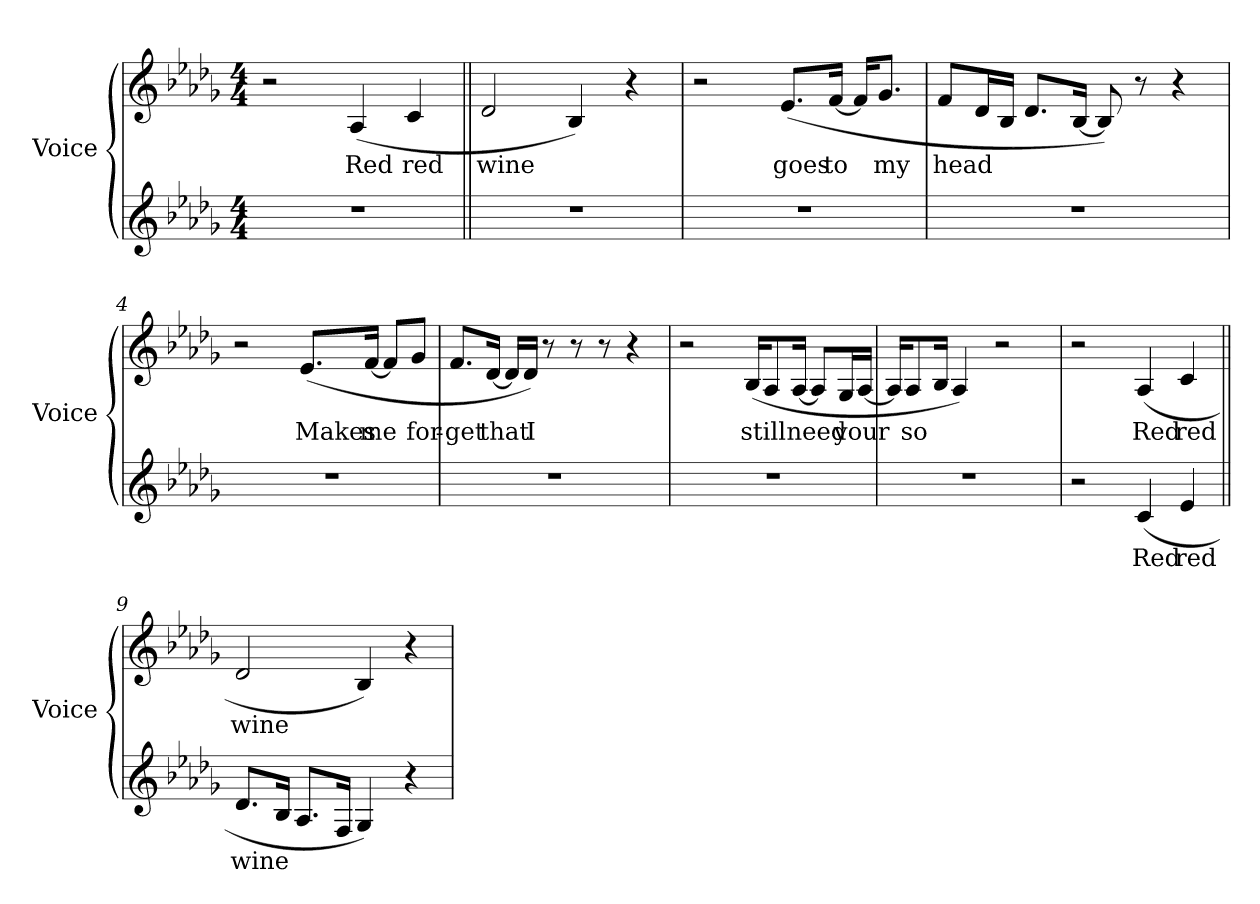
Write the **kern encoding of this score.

**kern	**text	**kern	**text
*part2	*part2	*part1	*part1
*staff2	*staff2	*staff1	*staff1
*I"Voice	*	*I"Voice	*
*I'Voice	*	*I'Voice	*
!!LO:PB:g=z
*clefG2	*	*clefG2	*
*k[b-e-a-d-g-]	*	*k[b-e-a-d-g-]	*
*D-:	*	*D-:	*
*M4/4	*	*M4/4	*
=1	=1	=1	=1
1r	.	2r	.
!	!	!	!LO:LY:b:color=#000000
.	.	(4A-i/	Red
!	!	!	!LO:LY:b:color=#000000
.	.	4ci/	red
=1||	=1||	=1||	=1||
!	!	!	!LO:LY:b:color=#000000
1r	.	2d-i/	wine
.	.	4B-i/)	.
.	.	4r	.
=2	=2	=2	=2
1r	.	2r	.
!	!	!	!LO:LY:b:color=#000000
.	.	(8.e-i/L	goes
!	!	!	!LO:LY:b:color=#000000
.	.	[16fi/Jk	to
.	.	16fi/KL]	.
!	!	!	!LO:LY:b:color=#000000
.	.	8.g-i/J	my
=3	=3	=3	=3
!	!	!	!LO:LY:b:color=#000000
1r	.	8fi/L	head
.	.	16d-i/L	.
.	.	16B-i/JJ	.
.	.	8.d-i/L	.
.	.	[16B-i/Jk	.
.	.	8B-i/])	.
.	.	8r	.
.	.	4r	.
!!LO:LB:g=z
=4	=4	=4	=4
1r	.	2r	.
!	!	!	!LO:LY:b:color=#000000
.	.	(8.e-i/L	Makes
!	!	!	!LO:LY:b:color=#000000
.	.	[16fi/Jk	me
.	.	8fi/L]	.
!	!	!	!LO:LY:b:color=#000000
.	.	8g-i/J	for-
=5	=5	=5	=5
!	!	!	!LO:LY:b:color=#000000
1r	.	8.fi/L	-get
!	!	!	!LO:LY:b:color=#000000
.	.	[16d-i/Jk	that
.	.	16d-i/LL]	.
!	!	!	!LO:LY:b:color=#000000
.	.	16d-i/JJ)	I
.	.	8r	.
.	.	8r	.
.	.	8r	.
.	.	4r	.
=6	=6	=6	=6
1r	.	2r	.
!	!	!	!LO:LY:b:color=#000000
.	.	(16B-i/KL	still
.	.	8A-i/	.
!	!	!	!LO:LY:b:color=#000000
.	.	[16A-i/Jk	need
.	.	8A-i/L]	.
!	!	!	!LO:LY:b:color=#000000
.	.	16G-i/L	your
.	.	[16A-i/JJ	.
=7	=7	=7	=7
1r	.	16A-i/KL]	.
!	!	!	!LO:LY:b:color=#000000
.	.	8A-i/	so
.	.	16B-i/Jk	.
.	.	4A-i/)	.
.	.	2r	.
!!LO:LB:g=z
=8	=8	=8	=8
2r	.	2r	.
!	!LO:LY:b:color=#000000	!	!
!	!	!	!LO:LY:b:color=#000000
(4ci/	Red	(4A-i/	Red
!	!LO:LY:b:color=#000000	!	!
!	!	!	!LO:LY:b:color=#000000
4e-i/	red	4ci/	red
=9||	=9||	=9||	=9||
!	!LO:LY:b:color=#000000	!	!
!	!	!	!LO:LY:b:color=#000000
8.d-i/L	wine	2d-i/	wine
16B-i/Jk	.	.	.
8.A-i/L	.	.	.
16Fi/Jk	.	.	.
4G-i/)	.	4B-i/)	.
4r	.	4r	.
=	=	=	=
*-	*-	*-	*-
